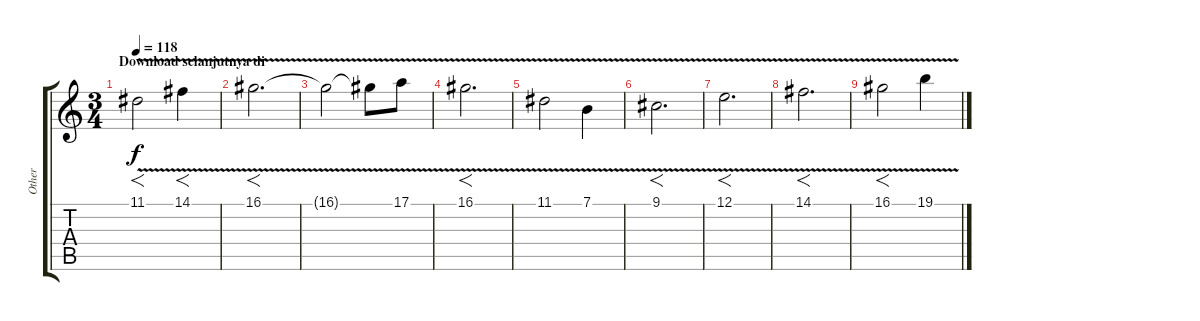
\track ("Other" "Other") {instrument violin}
\staff {score tabs}
\tuning (E4 B3 G3 D3 A2 E2) {hide}
\ts (3 4)
\section ("" "Download selanjutnya di")
\tempo 118
\clef g2
\ks c
11.1{v}.2{f dy f} 14.1{v}.4{f} |
16.1{v}.2{f d} |
16.1{v t}.2 16.1{v t}.8 17.1{v}.8 |
16.1{v}.2{f d} |
11.1{v}.2 7.1{v}.4 |
9.1{v}.2{f d} |
12.1{v}.2{f d} |
14.1{v}.2{f d} |
16.1{v}.2{f} 19.1{v}.4
